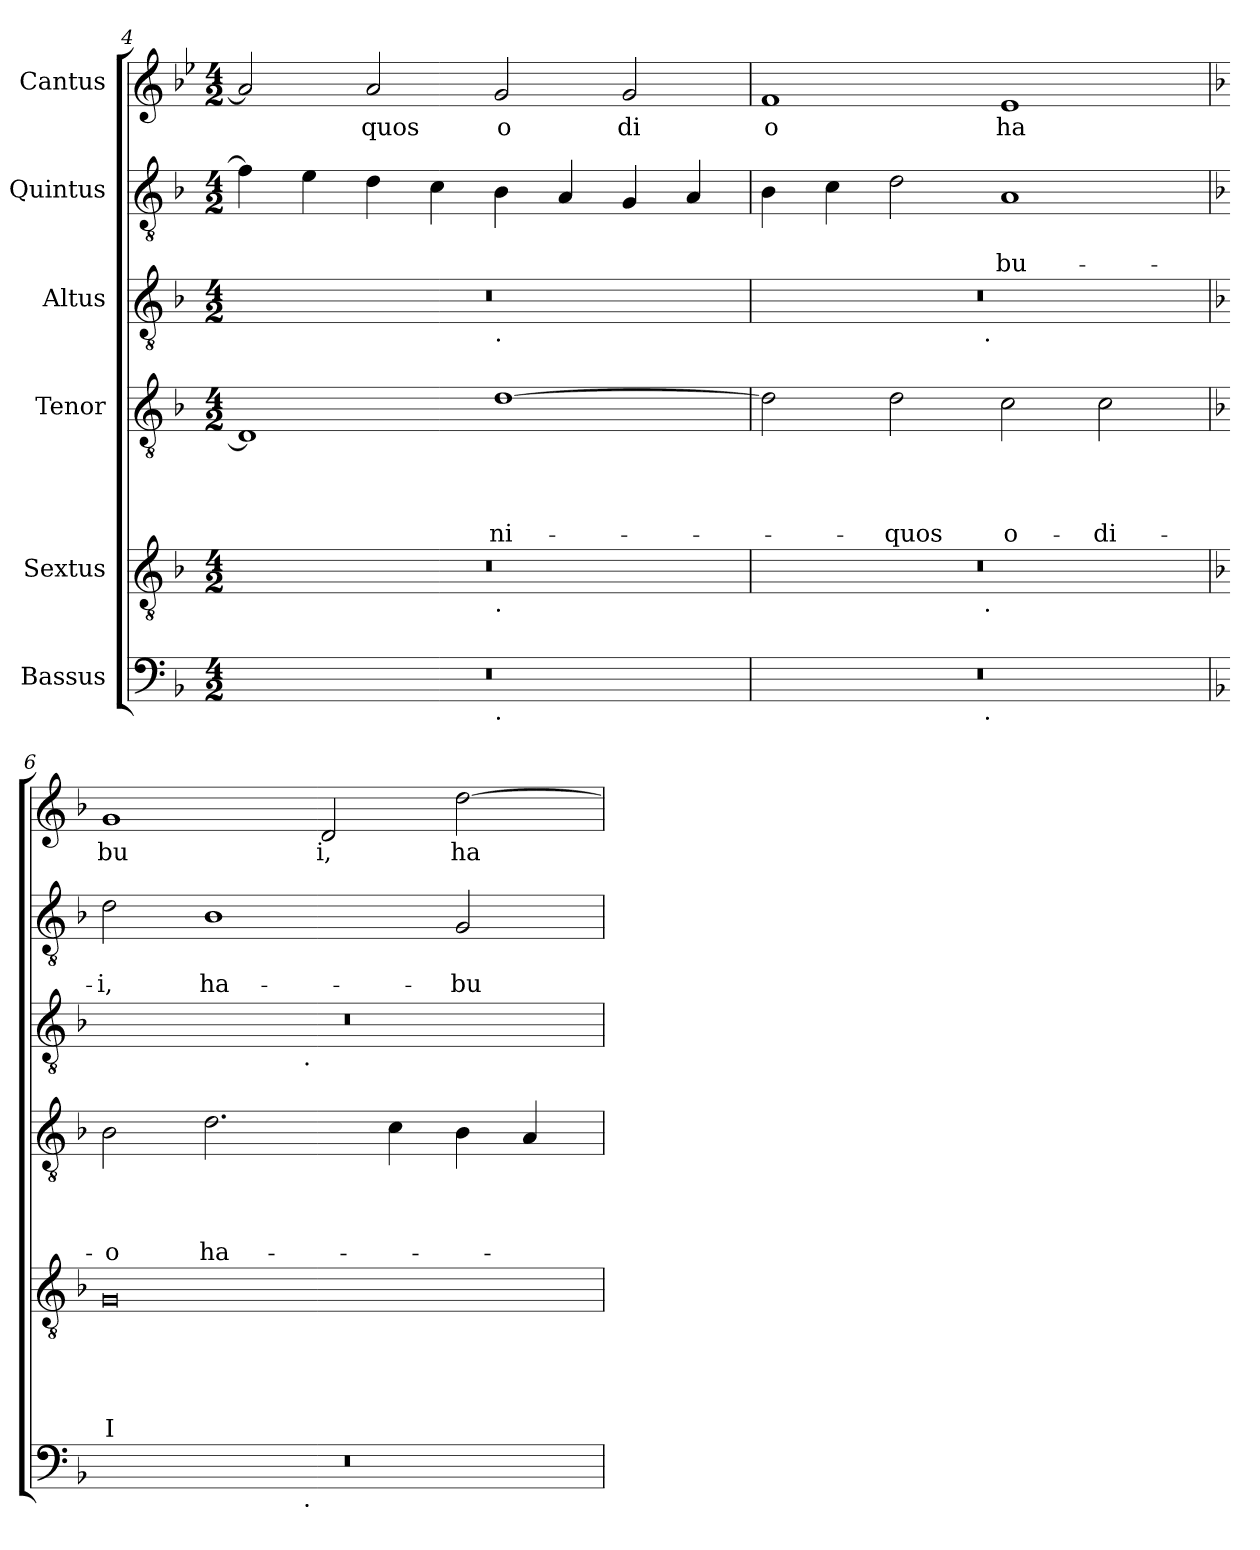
**kern	**kern	**text	**text	**text	**text	**text	**kern	**text	**text	**text	**text	**kern	**kern	**text	**text	**kern	**text
*part6	*part5	*part5	*part5	*part5	*part5	*part5	*part4	*part4	*part4	*part4	*part4	*part3	*part2	*part2	*part2	*part1	*part1
*staff6	*staff5	*staff5	*staff5	*staff5	*staff5	*staff5	*staff4	*staff4	*staff4	*staff4	*staff4	*staff3	*staff2	*staff2	*staff2	*staff1	*staff1
*I"Bassus	*I"Sextus	*	*	*	*	*	*I"Tenor	*	*	*	*	*I"Altus	*I"Quintus	*	*	*I"Cantus	*
*clefF4	*clefGv2	*	*	*	*	*	*clefGv2	*	*	*	*	*clefGv2	*clefGv2	*	*	*clefG2	*
*ITrd-3c-5	*ITrd-3c-5	*	*	*	*	*	*ITrd-3c-5	*	*	*	*	*ITrd-3c-5	*ITrd-3c-5	*	*	*	*
*k[b-e-]	*k[b-e-]	*	*	*	*	*	*k[b-e-]	*	*	*	*	*k[b-e-]	*k[b-e-]	*	*	*k[b-e-]	*
*B-:	*B-:	*	*	*	*	*	*B-:	*	*	*	*	*B-:	*B-:	*	*	*B-:	*
*M4/2	*M4/2	*	*	*	*	*	*M4/2	*	*	*	*	*M4/2	*M4/2	*	*	*M4/2	*
=4	=4	=4	=4	=4	=4	=4	=4	=4	=4	=4	=4	=4	=4	=4	=4	=4	=4
*^	*^	*	*	*	*	*	*	*	*	*	*	*^	*	*	*	*	*
0r	1ryy	0r	1ryy	.	.	.	.	.	1G]	.	.	.	.	0r	1ryy	4b-\]	.	.	2a/]	.
.	.	.	.	.	.	.	.	.	.	.	.	.	.	.	.	4a\	.	.	.	.
!	!	!	!	!	!	!	!	!	!	!	!	!	!	!	!	!	!	!	!	!LO:LY:b
.	.	.	.	.	.	.	.	.	.	.	.	.	.	.	.	4g\	.	.	2a/	quos
.	.	.	.	.	.	.	.	.	.	.	.	.	.	.	.	4f\	.	.	.	.
!	!	!	!	!	!	!	!	!	!	!	!	!	!	!	!LO:TX:b:t=.	!	!	!	!	!
!	!	!	!LO:TX:b:t=.	!	!	!	!	!	!	!	!	!	!	!	!	!	!	!	!	!
!	!LO:TX:b:t=.	!	!	!	!	!	!	!	!	!	!	!	!	!	!	!	!	!	!	!
!	!	!	!	!	!	!	!	!	!	!	!	!	!LO:LY:b	!	!	!	!	!	!	!LO:LY:b
.	1ryy	.	1ryy	.	.	.	.	.	[>1g	.	.	.	-ni-	.	1ryy	4e-\	.	.	2g/	o
.	.	.	.	.	.	.	.	.	.	.	.	.	.	.	.	4d/	.	.	.	.
!	!	!	!	!	!	!	!	!	!	!	!	!	!	!	!	!	!	!	!	!LO:LY:b
.	.	.	.	.	.	.	.	.	.	.	.	.	.	.	.	4c/	.	.	2g/	di
.	.	.	.	.	.	.	.	.	.	.	.	.	.	.	.	4d/	.	.	.	.
=5	=5	=5	=5	=5	=5	=5	=5	=5	=5	=5	=5	=5	=5	=5	=5	=5	=5	=5	=5	=5
!	!	!	!	!	!	!	!	!	!	!	!	!	!	!	!	!	!	!	!	!LO:LY:b
0r	2ryy	0r	2ryy	.	.	.	.	.	2g\]	.	.	.	.	0r	2ryy	4e-\	.	.	1f<	o
.	.	.	.	.	.	.	.	.	.	.	.	.	.	.	.	4f\	.	.	.	.
!	!	!	!	!	!	!	!	!	!	!	!	!	!LO:LY:b	!	!	!	!	!	!	!
.	4...ryy	.	4...ryy	.	.	.	.	.	2g\	.	.	.	-quos	.	4...ryy	2g\	.	.	.	.
!	!	!	!	!	!	!	!	!	!	!	!	!	!	!	!LO:TX:b:t=.	!	!	!	!	!
!	!	!	!LO:TX:b:t=.	!	!	!	!	!	!	!	!	!	!	!	!	!	!	!	!	!
!	!LO:TX:b:t=.	!	!	!	!	!	!	!	!	!	!	!	!	!	!	!	!	!	!	!
.	1ryy	.	1ryy	.	.	.	.	.	.	.	.	.	.	.	1ryy	.	.	.	.	.
!	!	!	!	!	!	!	!	!	!	!	!	!	!LO:LY:b	!	!	!	!	!LO:LY:b	!	!LO:LY:b
.	.	.	.	.	.	.	.	.	2f\	.	.	.	o-	.	.	1d	.	-bu-	1e-	ha
!	!	!	!	!	!	!	!	!	!	!	!	!	!LO:LY:b	!	!	!	!	!	!	!
.	.	.	.	.	.	.	.	.	2f\	.	.	.	-di-	.	.	.	.	.	.	.
.	32ryy	.	32ryy	.	.	.	.	.	.	.	.	.	.	.	32ryy	.	.	.	.	.
*	*	*v	*v	*	*	*	*	*	*	*	*	*	*	*	*	*	*	*	*	*
!!LO:PB:g=z
=6	=6	=6	=6	=6	=6	=6	=6	=6	=6	=6	=6	=6	=6	=6	=6	=6	=6	=6	=6
*	*	*	*	*	*	*	*	*	*	*	*	*	*	*	*	*	*	*k[b-]	*
*	*	*	*	*	*	*	*	*	*	*	*	*	*	*	*	*	*	*F:	*
*	*	*^	*	*	*	*	*	*	*	*	*	*	*	*	*	*	*	*	*
!	!	!	!	!	!	!	!	!LO:LY:b	!	!	!	!	!LO:LY:b	!	!	!	!	!LO:LY:b	!	!LO:LY:b
*	*	*v	*v	*	*	*	*	*	*	*	*	*	*	*	*	*	*	*	*	*
0r	2ryy	0c	.	.	.	.	I	2e-\	.	.	.	-o	0r	2ryy	2g\	.	-i,	1g	bu
!	!	!	!	!	!	!	!	!	!	!	!	!LO:LY:b	!	!	!	!	!LO:LY:b	!	!
.	4...ryy	.	.	.	.	.	.	2.g\	.	.	.	ha-	.	4...ryy	1e-	.	ha-	.	.
!	!	!	!	!	!	!	!	!	!	!	!	!	!	!LO:TX:b:t=.	!	!	!	!	!
!	!LO:TX:b:t=.	!	!	!	!	!	!	!	!	!	!	!	!	!	!	!	!	!	!
.	1ryy	.	.	.	.	.	.	.	.	.	.	.	.	1ryy	.	.	.	.	.
!	!	!	!	!	!	!	!	!	!	!	!	!	!	!	!	!	!	!	!LO:LY:b
.	.	.	.	.	.	.	.	.	.	.	.	.	.	.	.	.	.	2d/	i,
.	.	.	.	.	.	.	.	4f\	.	.	.	.	.	.	.	.	.	.	.
!	!	!	!	!	!	!	!	!	!	!	!	!	!	!	!	!	!LO:LY:b	!	!LO:LY:b
.	.	.	.	.	.	.	.	4e-\	.	.	.	.	.	.	2c/	.	-bu-	[>2dd\	ha
.	.	.	.	.	.	.	.	4d/	.	.	.	.	.	.	.	.	.	.	.
.	32ryy	.	.	.	.	.	.	.	.	.	.	.	.	32ryy	.	.	.	.	.
*v	*v	*	*	*	*	*	*	*	*	*	*	*	*v	*v	*	*	*	*	*
=	=	=	=	=	=	=	=	=	=	=	=	=	=	=	=	=	=
*-	*-	*-	*-	*-	*-	*-	*-	*-	*-	*-	*-	*-	*-	*-	*-	*-	*-
